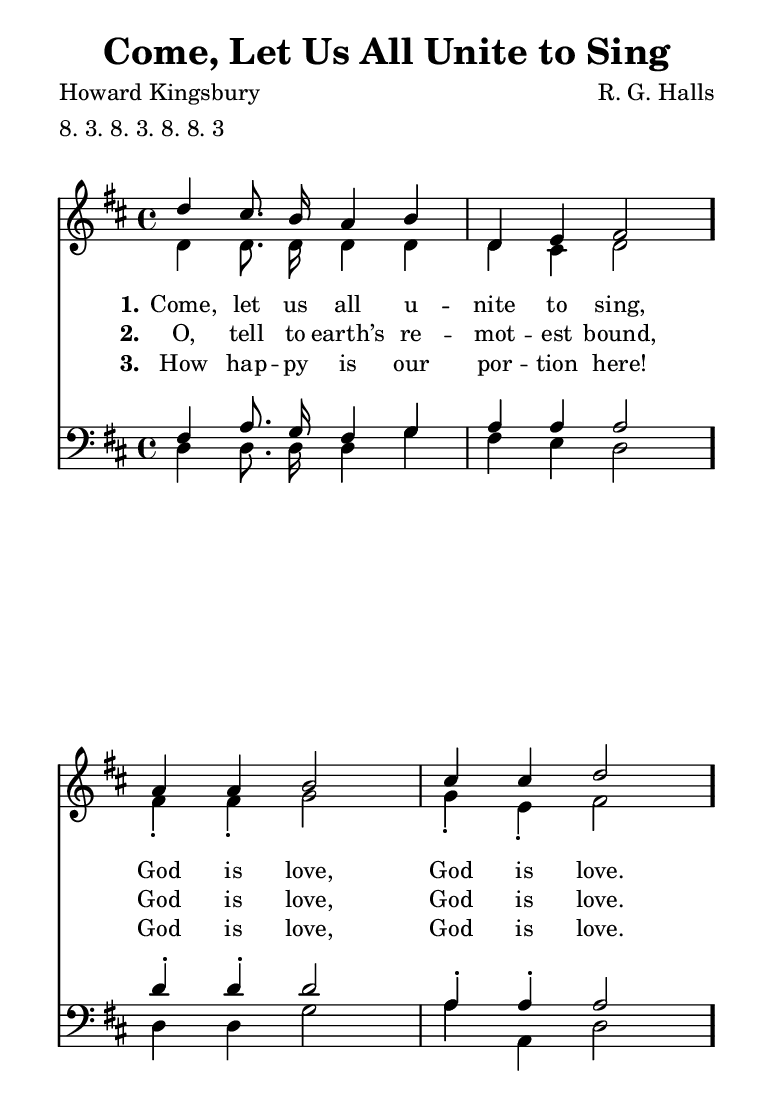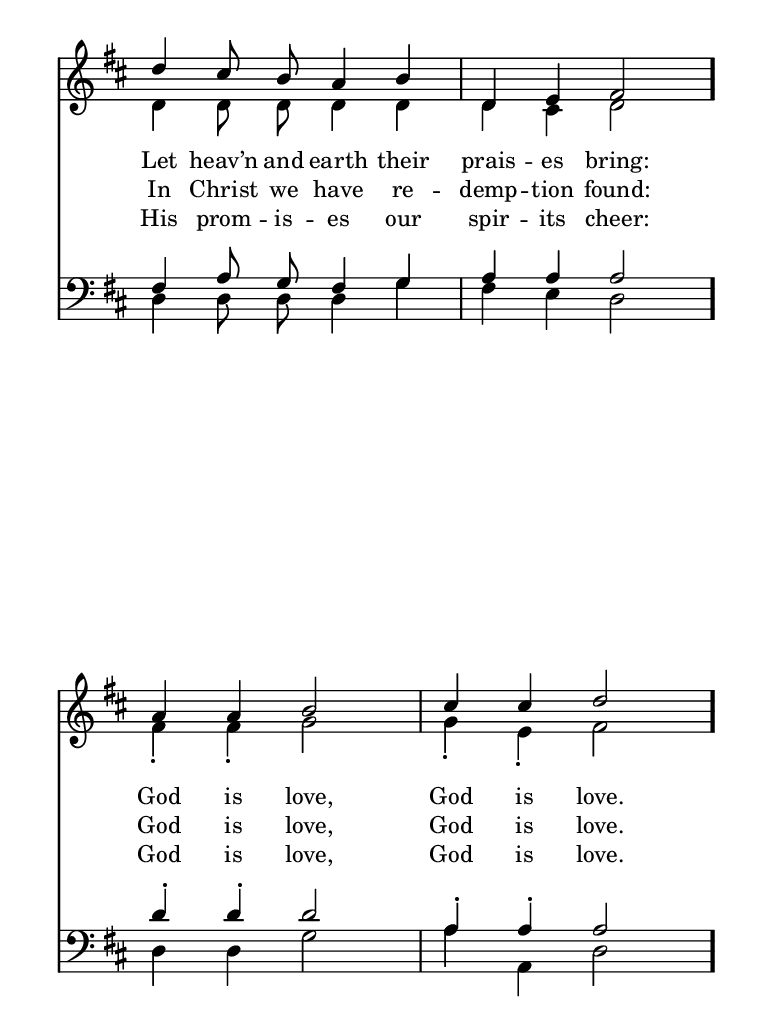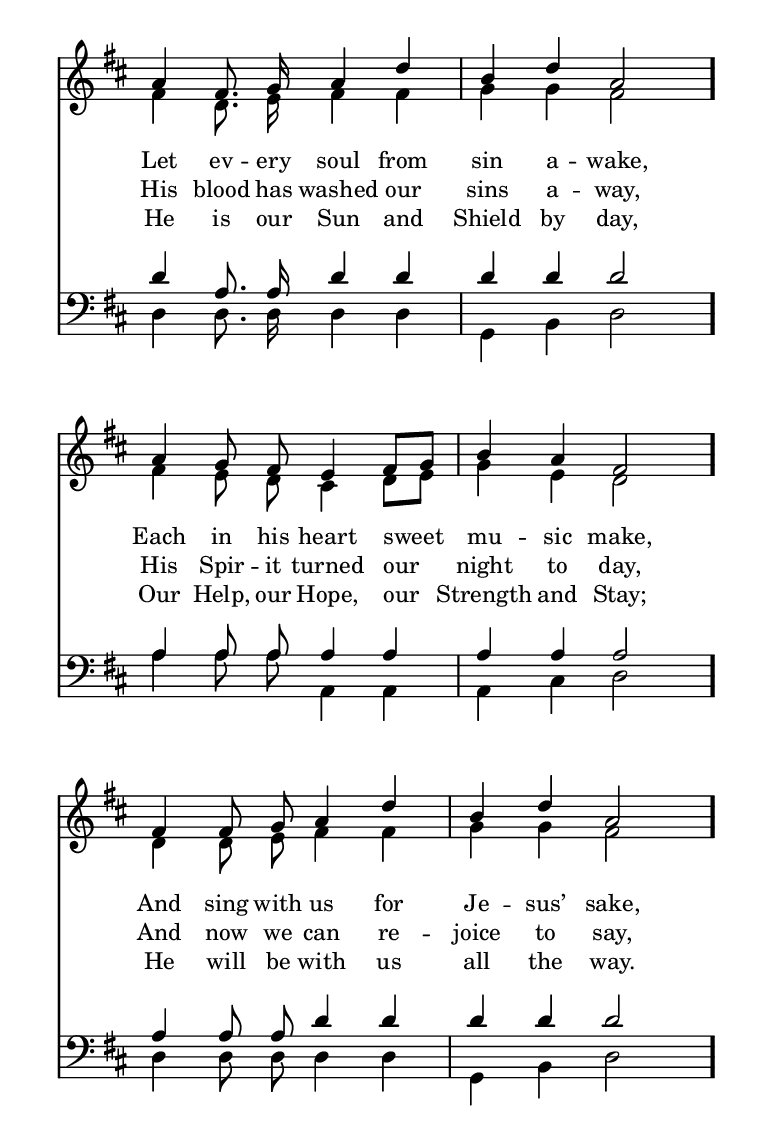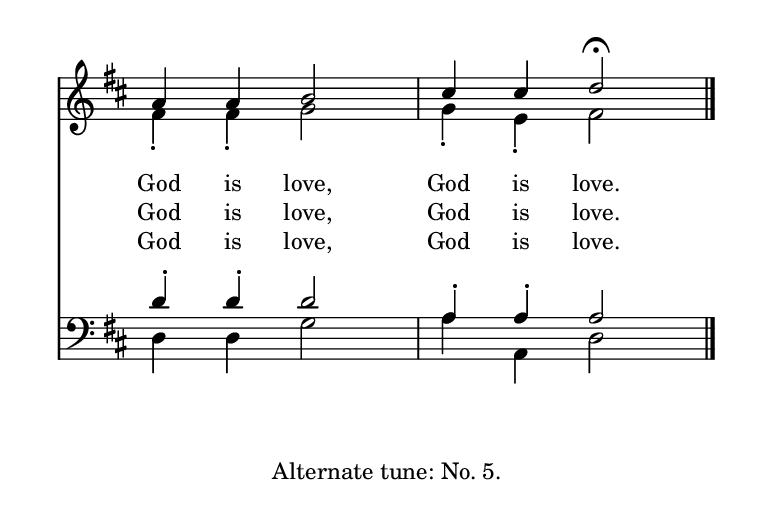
\include "common/global.ily"
\paper {
  \include "common/paper.ily"
  %ragged-bottom = ##t
  %ragged-last-bottom = ##t
  %systems-per-page = ##f
  %page-count = ##f
}

\header{
  hymnnumber = "71"
  title = "Come, Let Us All Unite to Sing"
  tunename = "Christ for me"
  meter = "8. 3. 8. 3. 8. 8. 3"
  poet = "Howard Kingsbury"
  composer = "R. G. Halls"
  %copyright = ""
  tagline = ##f
}

% for fermata in MIDI
ta = { \tempo 4=90 }
tb = { \tempo 4=45 }

patternAA = { \ta c4 c8. c16 c4 c4      | c4 c4 c2 }
patternAB = { \ta c4 c8  c8  c4 c4      | c4 c4 c2 }
patternAC = { \ta c4 c8  c8  c4 c8[ c8] | c4 c4 c2 }

patternBA = { \ta c4 c4 c2 | c4 c4 c2 }
patternBB = { \ta c4 c4 c2 | c4 c4 \tb c2 \ta }

global = {
  \include "common/overrides.ily"
  \override Staff.TimeSignature.style = #'()
  \time 4/4
  \override Score.MetronomeMark.transparent = ##t % hide all fermata changes too
  \ta
  \key d \major
  %\partial 4
  \autoBeamOff
}

notesSoprano = {
\global
\relative c'' {

  \changePitch \patternAA { d cis b a b | d, e fis }
  \changePitch \patternBA { a a b | cis cis d }
  \changePitch \patternAB { d cis b a b | d, e fis }
  \changePitch \patternBA { a a b | cis cis d }

  \changePitch \patternAA { a fis g a d | b d a }
  \changePitch \patternAC { a g fis e fis g | b a fis }
  \changePitch \patternAB { fis fis g a d | b d a }
  \changePitch \patternBA { a a b | cis cis d \fermata }

  \bar "|."

}
}

notesAlto = {
\global
\relative e' {

  \changePitch \patternAA { d d d d d | d cis d }
  \changePitch \patternBA { fis_. fis_. g | g_. e_. fis }
  \changePitch \patternAB { d d d d d | d cis d }
  \changePitch \patternBA { fis_. fis_. g | g_. e_. fis }

  \changePitch \patternAA { fis d e fis fis | g g fis }
  \changePitch \patternAC { fis e d cis d e | g e d }
  \changePitch \patternAB { d d e fis fis | g g fis }
  \changePitch \patternBA { fis_. fis_. g | g_. e_. fis }

}
}

notesTenor = {
\global
\relative a {

  \changePitch \patternAA { fis a g fis g | a a a }
  \changePitch \patternBA { d^. d^. d | a^. a^. a }
  \changePitch \patternAB { fis a g fis g | a a a }
  \changePitch \patternBA { d^. d^. d | a^. a^. a }

  \changePitch \patternAA { d a a d d | d d d }
  \changePitch \patternAB { a a a a a | a a a }
  \changePitch \patternAB { a a a d d | d d d }
  \changePitch \patternBA { d^. d^. d | a^. a^. a }

}
}

notesBass = {
\global
\relative f {

  \changePitch \patternAA { d d d d g | fis e d }
  \changePitch \patternBA { d d g | a a, d }
  \changePitch \patternAB { d d d d g | fis e d }
  \changePitch \patternBA { d d g | a a, d }

  \changePitch \patternAA { d d d d d | g, b d }
  \changePitch \patternAB { a' a a a, a | a cis d }
  \changePitch \patternAB { d d d d d | g, b d }
  \changePitch \patternBA { d d g | a a, d }

}
}

wordsA = \lyricmode {
\set stanza = "1."

Come, let us all u -- nite to sing, \bar "."
God is love, God is love. \bar "." \break
Let heav’n and earth their prais -- es bring: \bar "."
God is love, God is love. \bar "." \break
Let ev -- ery soul from sin a -- wake, \bar "."
Each in his heart sweet mu -- sic make, \bar "."
And sing with us for Je -- sus’ sake, \bar "."
God is love, God is love. \bar "."

}

wordsB = \lyricmode {
\set stanza = "2."

O, tell to earth’s re -- mot -- est bound,
God is love, God is love.
In Christ we have re -- demp -- tion found:
God is love, God is love.
His blood has washed our sins a -- way,
His Spir -- it turned our night to day,
And now we can re -- joice to say,
God is love, God is love.

}

wordsC = \lyricmode {
\set stanza = "3."

How hap -- py is our por -- tion here!
God is love, God is love.
His prom -- is -- es our spir -- its cheer:
God is love, God is love.
He is our Sun and Shield by day,
Our Help, our Hope, our Strength and Stay;
He will be with us all the way.
God is love, God is love.

}

\score {
  \context ChoirStaff <<
    \context Staff = upper <<
      \set ChoirStaff.systemStartDelimiter = #'SystemStartBar
      \context Voice  = sopranos { \voiceOne << \notesSoprano >> }
      \context Voice  = altos { \voiceTwo << \notesAlto >> }
      \context Lyrics = one   \lyricsto sopranos \wordsA
      \context Lyrics = two   \lyricsto sopranos \wordsB
      \context Lyrics = three \lyricsto sopranos \wordsC
    >>
    \context Staff = men <<
      \clef bass
      \context Voice  = tenors { \voiceOne << \notesTenor >> }
      \context Voice  = basses { \voiceTwo << \notesBass >> }
    >>
  >>
  \layout {
    \include "common/layout.ily"
  }
  \midi{
    \include "common/midi.ily"
  }
}

\noPageBreak

\markup { \fill-line { \line { Alternate tune: No. 5. } } }

\version "2.18.0"  % necessary for upgrading to future LilyPond versions.

% vi:set et ts=2 sw=2 ai nocindent syntax=lilypond:
